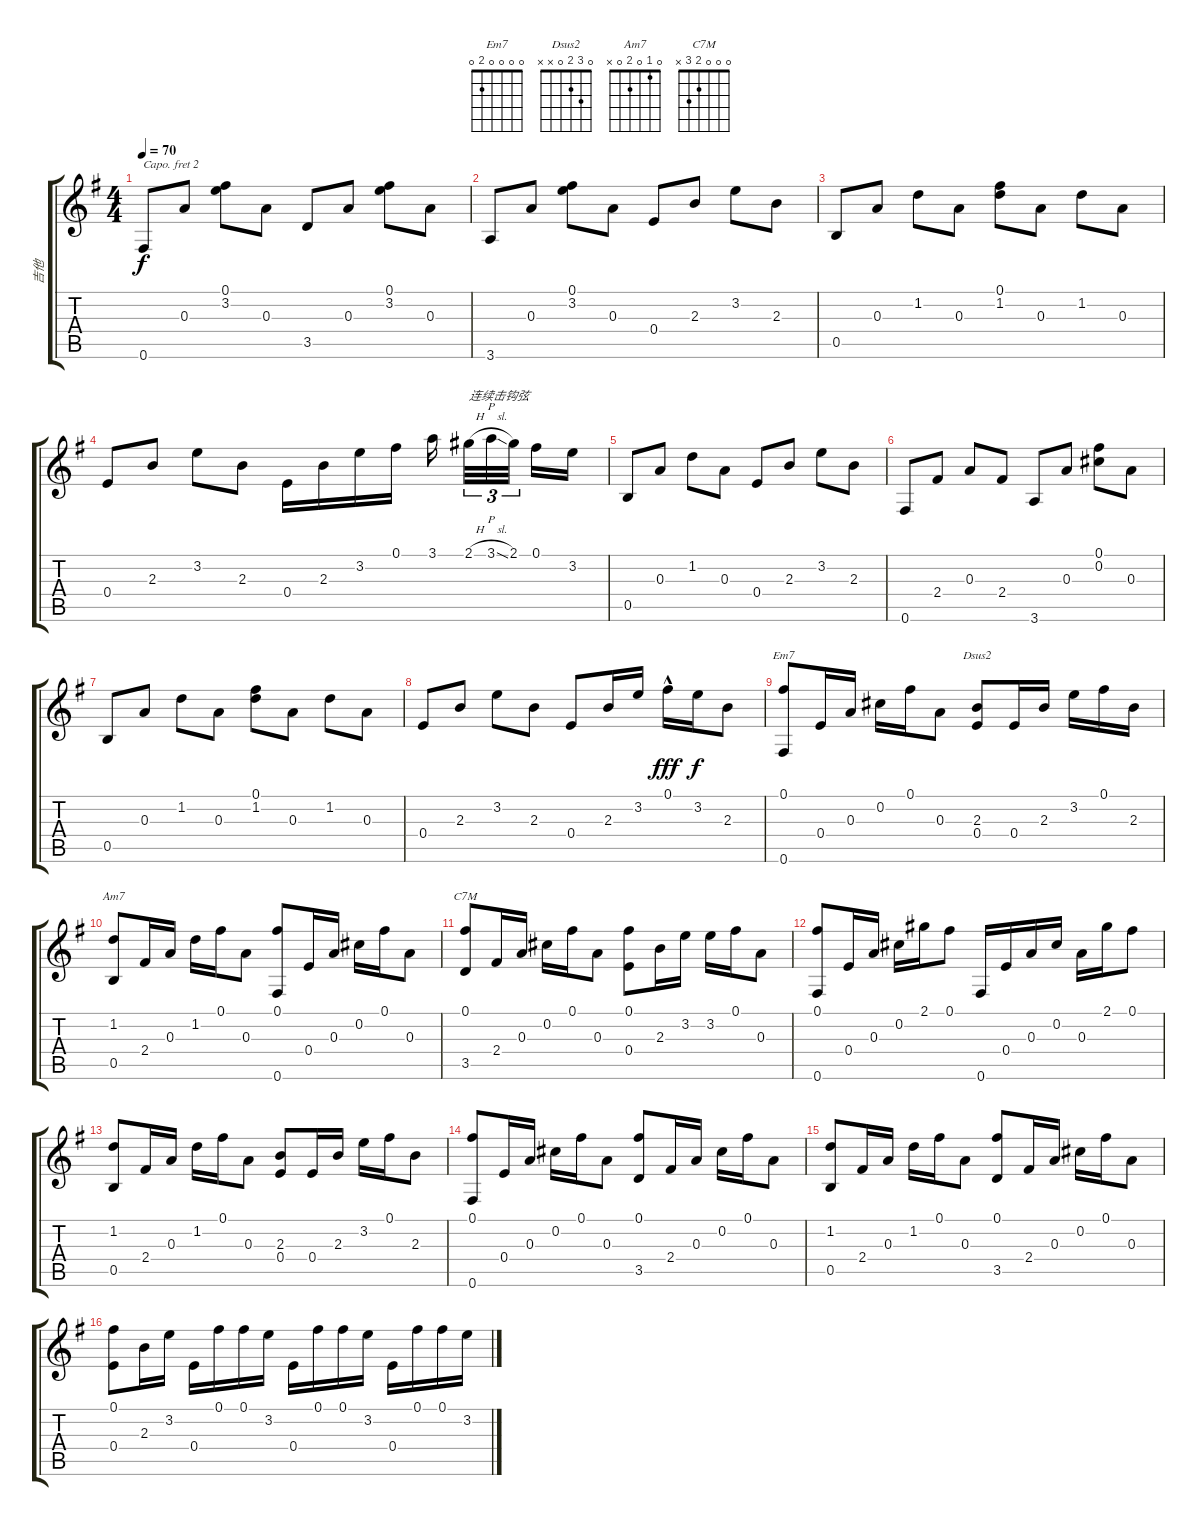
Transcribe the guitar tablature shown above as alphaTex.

\track ("吉他" "吉他") {instrument acousticguitarsteel}
\staff {score tabs}
\capo 2
\tuning (E4 B3 G3 D3 A2 E2) {hide}
\chord ("Em7" 0 0 0 0 2 0)
\chord ("Dsus2" 0 3 2 0 x x)
\chord ("Am7" 0 1 0 2 0 x)
\chord ("C7M" 0 0 0 2 3 x)
\ts (4 4)
\tempo 70
\clef g2
\ks g
0.6.8{dy f} 0.3.8 (0.1 3.2).8 0.3.8 3.5.8 0.3.8 (0.1 3.2).8 0.3.8 |
3.6.8 0.3.8 (0.1 3.2).8 0.3.8 0.4.8 2.3.8 3.2.8 2.3.8 |
0.5.8 0.3.8 1.2.8 0.3.8 (0.1 1.2).8 0.3.8 1.2.8 0.3.8 |
0.4.8 2.3.8 3.2.8 2.3.8 0.4.16 2.3.16 3.2.16 0.1.16 3.1.16{beam splitsecondary} 2.1{h}.32{tu (3 2) txt "连续击钩弦"} 3.1{sl}.32{p tu (3 2)} 2.1.32{tu (3 2) beam splitsecondary} 0.1.16 3.2.16 |
0.5.8 0.3.8 1.2.8 0.3.8 0.4.8{txt ""} 2.3.8 3.2.8 2.3.8 |
0.6.8 2.4.8 0.3.8 2.4.8 3.6.8 0.3.8 (0.1 0.2).8 0.3.8 |
0.5.8 0.3.8 1.2.8 0.3.8 (0.1 1.2).8 0.3.8 1.2.8 0.3.8 |
0.4.8 2.3.8 3.2.8 2.3.8 0.4.8 2.3.16 3.2.16 0.1{hac}.16{dy fff} 3.2.16{dy f} 2.3.8 |
(0.1 0.6).8{ch "Em7"} 0.4.16 0.3.16 0.2.16 0.1.16 0.3.8 (2.3 0.4).8{ch "Dsus2"} 0.4.16 2.3.16 3.2.16 0.1.16 2.3.16 |
(1.2 0.5).8{ch "Am7"} 2.4.16 0.3.16 1.2.16 0.1.16 0.3.8 (0.1 0.6).8 0.4.16 0.3.16 0.2.16 0.1.16 0.3.8 |
(0.1 3.5).8{ch "C7M"} 2.4.16 0.3.16 0.2.16 0.1.16 0.3.8 (0.1 0.4).8 2.3.16 3.2.16 3.2.16 0.1.16 0.3.8 |
(0.1 0.6).8 0.4.16 0.3.16 0.2.16 2.1.16 0.1.8 0.6.16 0.4.16 0.3.16 0.2.16 0.3.16 2.1.16 0.1.8 |
(1.2 0.5).8 2.4.16 0.3.16 1.2.16 0.1.16 0.3.8 (2.3 0.4).8 0.4.16 2.3.16 3.2.16 0.1.16 2.3.8 |
(0.1 0.6).8 0.4.16 0.3.16 0.2.16 0.1.16 0.3.8 (0.1 3.5).8 2.4.16 0.3.16 0.2.16 0.1.16 0.3.8 |
(1.2 0.5).8 2.4.16 0.3.16 1.2.16 0.1.16 0.3.8 (0.1 3.5).8 2.4.16 0.3.16 0.2.16 0.1.16 0.3.8 |
(0.1 0.4).8 2.3.16 3.2.16 0.4.16 0.1.16 0.1.16 3.2.16 0.4.16 0.1.16 0.1.16 3.2.16 0.4.16 0.1.16 0.1.16 3.2.16
